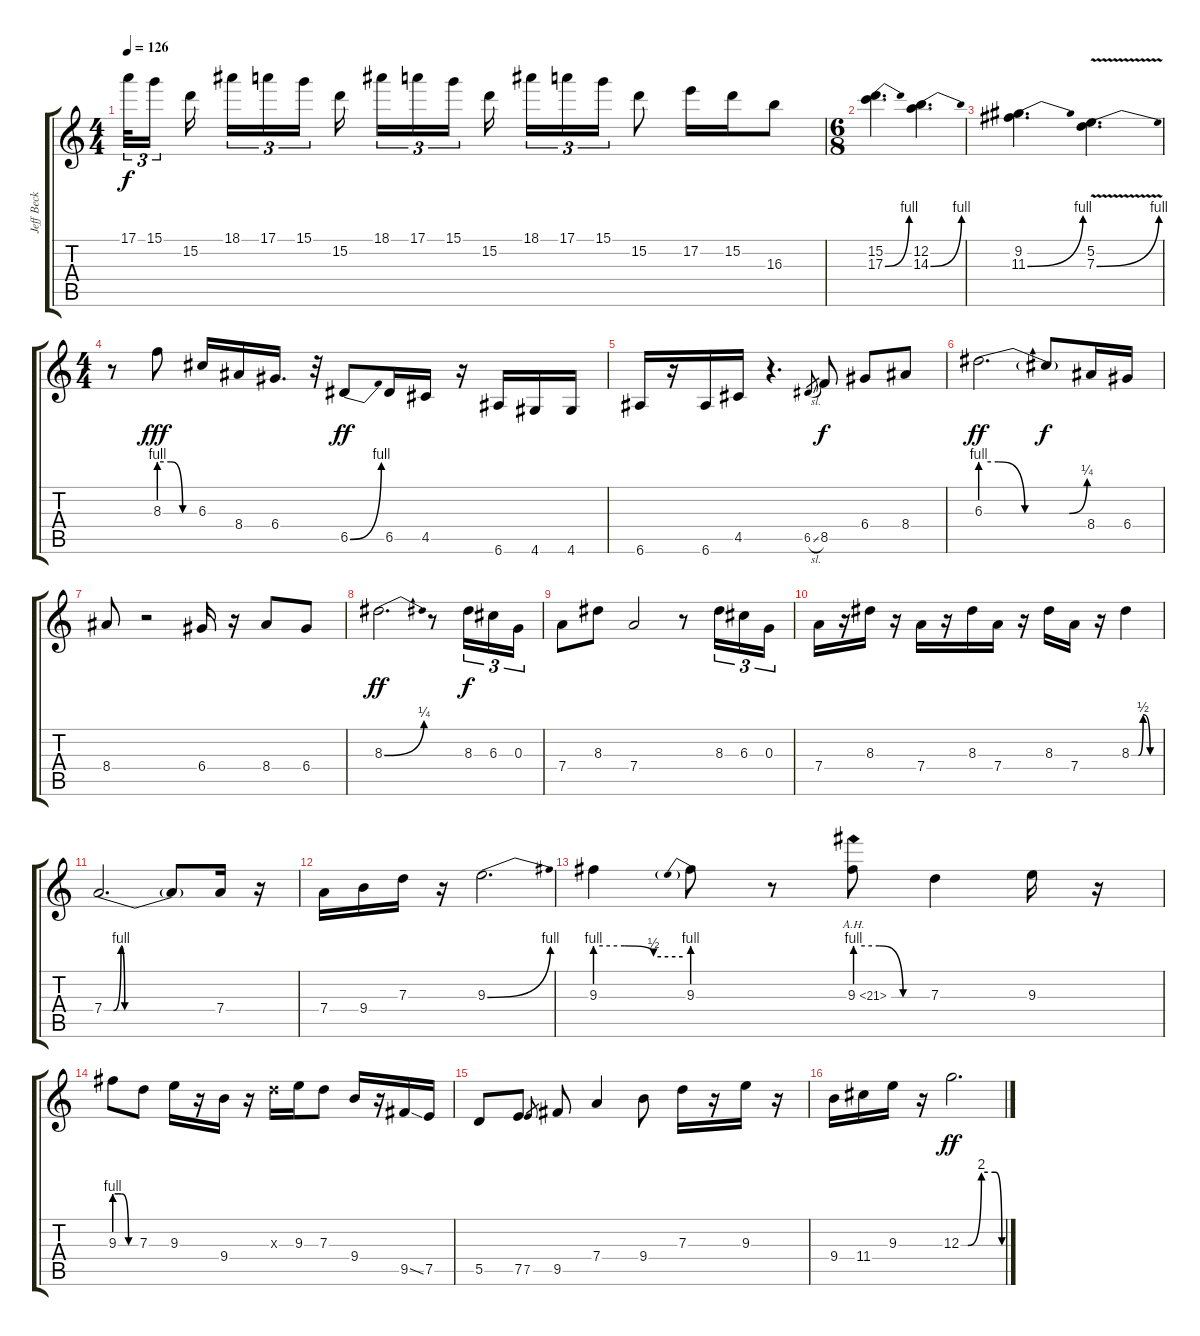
\track ("Jeff Beck" "Jeff Beck") {instrument overdrivenguitar}
\staff {score tabs}
\tuning (E4 B3 G3 D3 A2 E2) {hide}
\ts (4 4)
\tempo 126
\clef g2
\ks c
17.1{t}.32{tu (3 2) dy f} 15.1.16{tu (3 2) beam splitsecondary} 15.2.16{beam splitsecondary} 18.1.16{tu (3 2)} 17.1.16{tu (3 2)} 15.1.16{tu (3 2)} 15.2.16{beam splitsecondary} 18.1.16{tu (3 2)} 17.1.16{tu (3 2)} 15.1.16{tu (3 2) beam splitsecondary} 15.2.16 18.1.16{tu (3 2)} 17.1.16{tu (3 2)} 15.1.16{tu (3 2)} 15.2.8 17.2.16 15.2.16 16.3.8 |
\ts (6 8)
(15.2 17.3{be (bend 0 0 60 4)}).4{d} (12.2 14.3{be (bend 0 0 60 4)}).4{d} |
(9.2 11.3{be (bend 0 0 60 4)}).4{d} (5.2{v} 7.3{be (bend 0 0 60 4) v}).4{d} |
\ts (4 4)
r.8 8.3{be (custom 0 4 20 4 40 0 60 0)}.8{dy fff} 6.3.16 8.4.16 6.4.16{d} r.32 6.5{be (bend 0 0 60 4)}.8{dy ff} 6.5.16 4.5.16 r.16 6.6.16 4.6.16 4.6.16 |
6.6.16 r.16 6.6.16 4.5.16 r.4{d} 6.5{sl}.8{gr} 8.5.8{dy f} 6.4.8 8.4.8 |
6.3{be (custom 0 4 10 4 25 0 50 0 60 1)}.2{d dy ff} 6.3{t}.8{dy f} 8.4.16 6.4.16 |
8.4.8 r.2 6.4.16 r.16 8.4.8 6.4.8 |
8.3{be (bend 0 0 60 1)}.2{d dy ff} r.8 8.3.16{tu (3 2) dy f} 6.3.16{tu (3 2)} 0.3.16{tu (3 2)} |
7.4.8 8.3.8 7.4.2 r.8 8.3.16{tu (3 2)} 6.3.16{tu (3 2)} 0.3.16{tu (3 2)} |
7.4.16 r.16 8.3.16 r.16 7.4.16 r.16 8.3.16 7.4.16 r.16 8.3.16 7.4.16 r.16 8.3{be (custom 0 0 15 0 25 2 40 0 60 0)}.4 |
7.4{be (custom 0 0 5 0 9 4 11 0 60 0)}.2{d} 7.4{t}.8 7.4.16 r.16 |
7.4.16 9.4.16 7.3.16 r.16 9.3{be (bend 0 0 60 4)}.2{d} |
9.3{be (custom 0 4 20 4 40 2 60 2)}.4 9.3{be (prebend 0 4 60 4)}.8 r.8 9.3{be (custom 0 4 20 4 40 0 60 0) ah 12}.8 7.3.4 9.3.16 r.16 |
9.3{be (custom 0 4 20 4 40 0 60 0)}.8 7.3.8 9.3.16 r.16 9.4.16 r.16 7.3{x}.16 9.3.16 7.3.8 9.4.16 r.16 9.5{ss}.16 7.5.16 |
5.5.8 7.5.8 7.5.8{gr} 9.5.8 7.4.4 9.4.8 7.3.16 r.16 9.3.16 r.16 |
9.4.16 11.4.16 9.3.16 r.16 12.3{be (custom 0 0 10 0 30 8 50 8 60 0)}.2{d dy ff}
